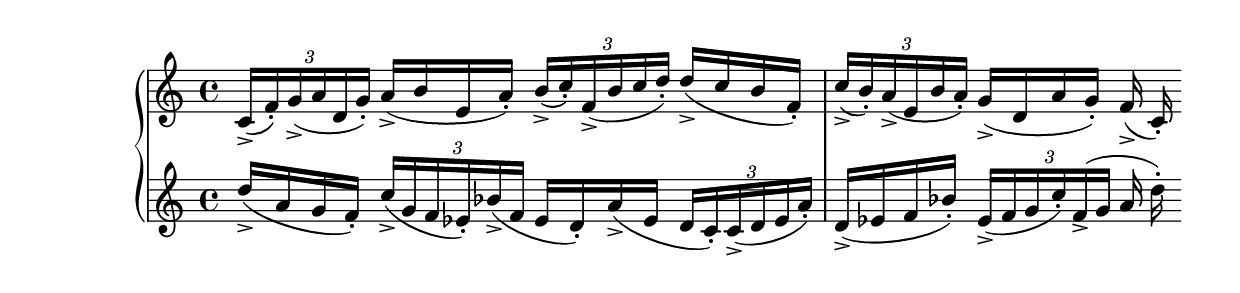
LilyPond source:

\version "2.19.83"
\language "english"
\score
{
    \context Score = "Score"
    <<
        \context PianoStaff = "PianoStaff"
        <<
            \context Staff = "Staff_1"
            {
                \context Voice = "Voice_1"
                {
                    \times 2/3
                    {
                        c'16
                        - \accent
                        (
                        f'16
                        - \staccato
                        )
                        g'16
                        - \accent
                        (
                        a'16
                        d'16
                        g'16
                        - \staccato
                        )
                    }
                    a'16
                    - \accent
                    (
                    b'16
                    e'16
                    a'16
                    - \staccato
                    )
                    \times 2/3
                    {
                        b'16
                        - \accent
                        (
                        c''16
                        - \staccato
                        )
                        f'16
                        - \accent
                        (
                        b'16
                        c''16
                        d''16
                        - \staccato
                        )
                    }
                    d''16
                    - \accent
                    (
                    c''16
                    b'16
                    f'16
                    - \staccato
                    )
                    \times 2/3
                    {
                        c''16
                        - \accent
                        (
                        b'16
                        - \staccato
                        )
                        a'16
                        - \accent
                        (
                        e'16
                        b'16
                        a'16
                        - \staccato
                        )
                    }
                    g'16
                    - \accent
                    (
                    d'16
                    a'16
                    g'16
                    - \staccato
                    )
                    f'16
                    - \accent
                    (
                    c'16
                    - \staccato
                    )
                }
            }
            \context Staff = "Staff_2"
            {
                \context Voice = "Voice_2"
                {
                    d''16
                    - \accent
                    (
                    a'16
                    g'16
                    f'16
                    - \staccato
                    )
                    \times 2/3
                    {
                        c''16
                        - \accent
                        (
                        g'16
                        f'16
                        ef'16
                        - \staccato
                        )
                        bf'16
                        - \accent
                        (
                        f'16
                    }
                    ef'16
                    d'16
                    - \staccato
                    )
                    a'16
                    - \accent
                    (
                    ef'16
                    \times 2/3
                    {
                        d'16
                        c'16
                        - \staccato
                        )
                        c'16
                        - \accent
                        (
                        d'16
                        ef'16
                        a'16
                        - \staccato
                        )
                    }
                    d'16
                    - \accent
                    (
                    ef'16
                    f'16
                    bf'16
                    - \staccato
                    )
                    \times 2/3
                    {
                        ef'16
                        - \accent
                        (
                        f'16
                        g'16
                        c''16
                        - \staccato
                        )
                        f'16
                        - \accent
                        (
                        g'16
                    }
                    a'16
                    d''16
                    - \staccato
                    )
                }
            }
        >>
    >>
}